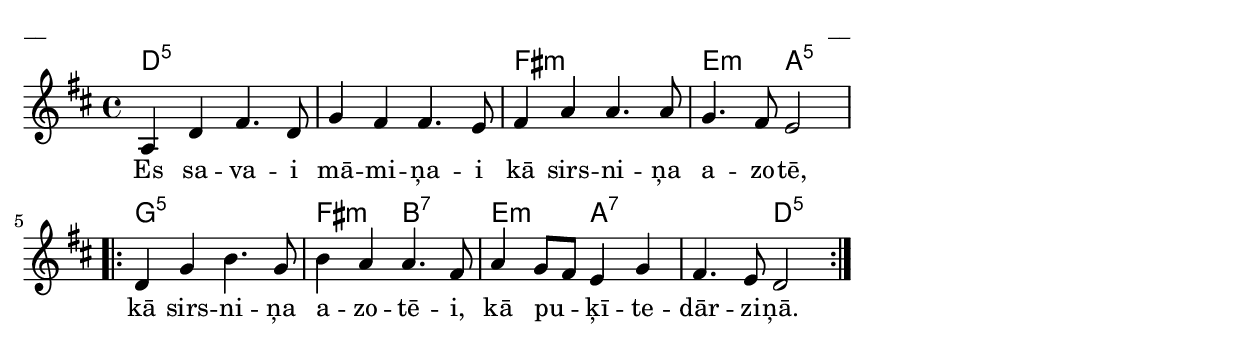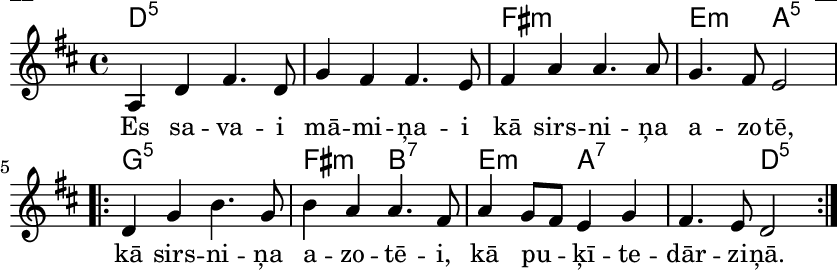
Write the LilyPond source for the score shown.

\version "2.13.18"
#(ly:set-option 'crop #t)
 
%\header {
% title = "Es savai māmiņai"
%}
% Austras dziesmu burtnīca, 14.lpp.
\paper {
line-width = 14\cm
left-margin = 0.4\cm
between-system-padding = 0.3\cm
between-system-space = 0.3\cm
}
\layout {
indent = #0
ragged-last = ##f
}

voiceA = \relative c' {
\clef "treble"
\key d \major
\time 4/4
a4 d fis4. d8 | g4 fis fis4. e8 | fis4 a a4. a8 | g4. fis8 e2 |
\repeat volta 2 {
d4 g b4. g8 | b4 a a4. fis8 | a4 g8[ fis] e4 g | fis4. e8 d2
}  
}


lyricA = \lyricmode {
Es sa -- va -- i mā -- mi -- ņa -- i kā sirs -- ni -- ņa a -- zo -- tē, 
kā sirs -- ni -- ņa a -- zo -- tē -- i, kā pu -- ķī -- te -- dār -- zi -- ņā.  
}


chordsA = \chordmode {
\time 4/4
d1:5 | s1 | fis1:m | e2:m a2:5 |
\repeat volta 2 {
g1:5 | fis2:m b2:7 | e2:m a2:7 | s2 d2:5
}
}

fullScore = <<
\new ChordNames { \chordsA }
\new Staff {
<<
\new Voice = "voiceA" { \oneVoice \autoBeamOff \voiceA }
\new Lyrics \lyricsto "voiceA" \lyricA
>>
}
>>

\score {
\fullScore
\header { piece = "__" opus = "__" }
}
\markup { \with-color #(x11-color 'white) \sans \smaller "__" }
\score {
\unfoldRepeats
\fullScore
\midi {
\context { \Staff \remove "Staff_performer" }
\context { \Voice \consists "Staff_performer" }
}
}


